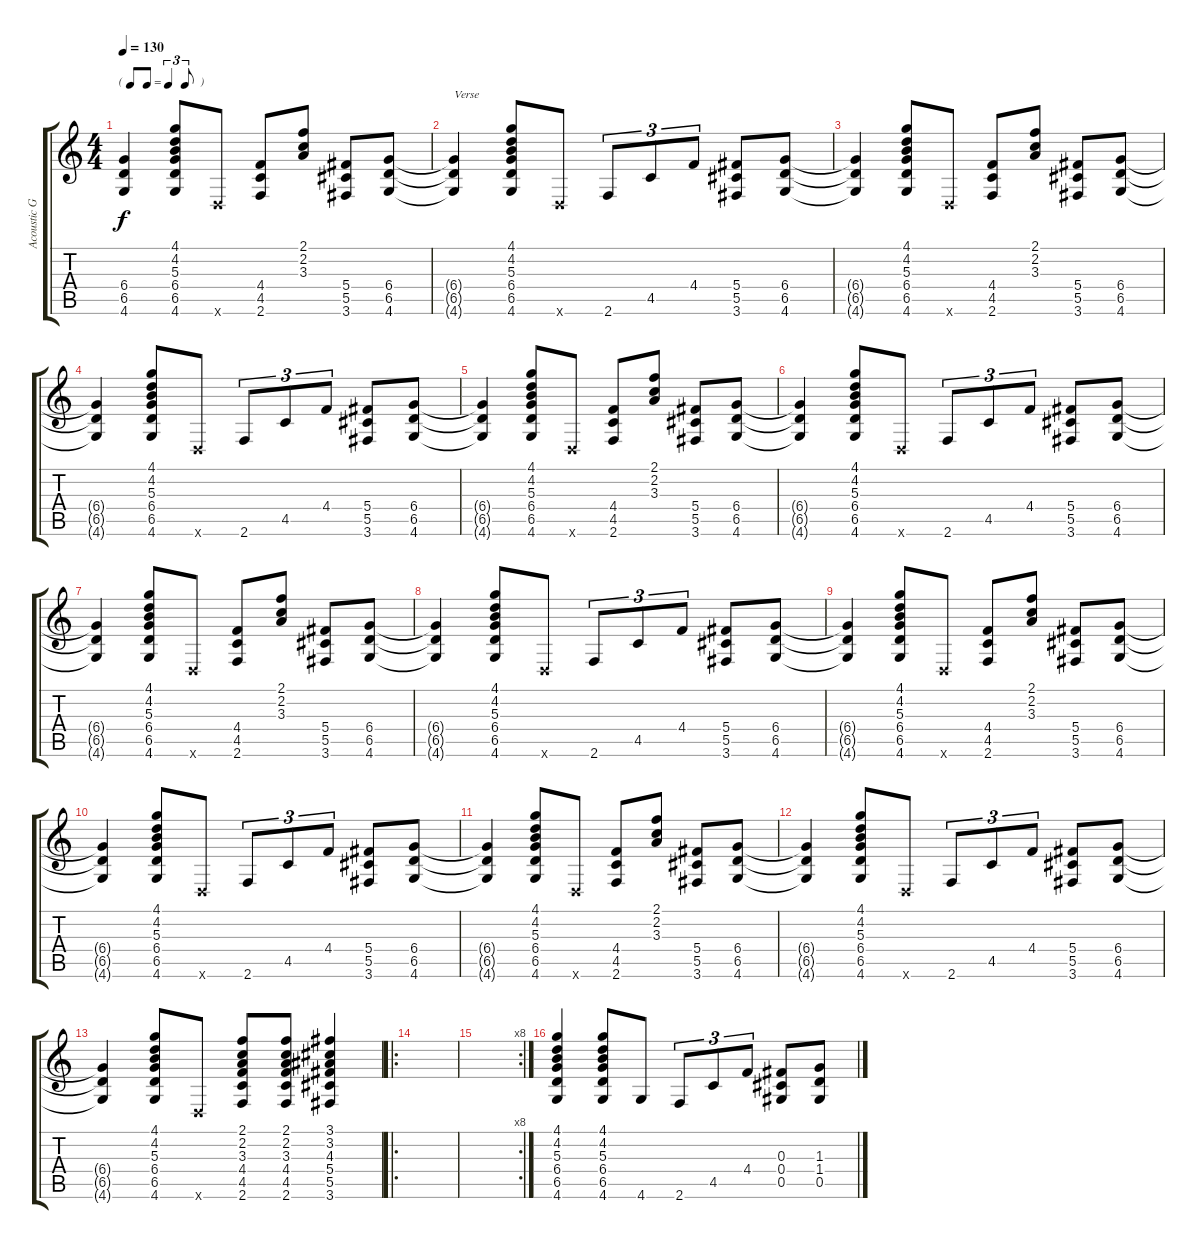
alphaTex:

\track ("Acoustic Guitar" "Acoustic G") {instrument acousticguitarsteel}
\staff {score tabs}
\tuning (Eb4 Bb3 Gb3 Db3 Ab2 Eb2) {hide}
\ts (4 4)
\tf triplet8th
\tempo 130
\clef g2
\ks c
(6.4{t} 6.5{t} 4.6{t}).4{dy f} (4.1 4.2 5.3 6.4 6.5 4.6).8 -1.6{x}.8 (4.4 4.5 2.6).8 (2.1 2.2 3.3).8 (5.4 5.5 3.6).8 (6.4 6.5 4.6).8 |
(6.4{t} 6.5{t} 4.6{t}).4{txt "Verse"} (4.1 4.2 5.3 6.4 6.5 4.6).8 -1.6{x}.8 2.6.8{tu (3 2)} 4.5.8{tu (3 2)} 4.4.8{tu (3 2)} (5.4 5.5 3.6).8 (6.4 6.5 4.6).8 |
(6.4{t} 6.5{t} 4.6{t}).4 (4.1 4.2 5.3 6.4 6.5 4.6).8 -1.6{x}.8 (4.4 4.5 2.6).8 (2.1 2.2 3.3).8 (5.4 5.5 3.6).8 (6.4 6.5 4.6).8 |
(6.4{t} 6.5{t} 4.6{t}).4 (4.1 4.2 5.3 6.4 6.5 4.6).8 -1.6{x}.8 2.6.8{tu (3 2)} 4.5.8{tu (3 2)} 4.4.8{tu (3 2)} (5.4 5.5 3.6).8 (6.4 6.5 4.6).8 |
(6.4{t} 6.5{t} 4.6{t}).4 (4.1 4.2 5.3 6.4 6.5 4.6).8 -1.6{x}.8 (4.4 4.5 2.6).8 (2.1 2.2 3.3).8 (5.4 5.5 3.6).8 (6.4 6.5 4.6).8 |
(6.4{t} 6.5{t} 4.6{t}).4 (4.1 4.2 5.3 6.4 6.5 4.6).8 -1.6{x}.8 2.6.8{tu (3 2)} 4.5.8{tu (3 2)} 4.4.8{tu (3 2)} (5.4 5.5 3.6).8 (6.4 6.5 4.6).8 |
(6.4{t} 6.5{t} 4.6{t}).4 (4.1 4.2 5.3 6.4 6.5 4.6).8 -1.6{x}.8 (4.4 4.5 2.6).8 (2.1 2.2 3.3).8 (5.4 5.5 3.6).8 (6.4 6.5 4.6).8 |
(6.4{t} 6.5{t} 4.6{t}).4 (4.1 4.2 5.3 6.4 6.5 4.6).8 -1.6{x}.8 2.6.8{tu (3 2)} 4.5.8{tu (3 2)} 4.4.8{tu (3 2)} (5.4 5.5 3.6).8 (6.4 6.5 4.6).8 |
(6.4{t} 6.5{t} 4.6{t}).4 (4.1 4.2 5.3 6.4 6.5 4.6).8 -1.6{x}.8 (4.4 4.5 2.6).8 (2.1 2.2 3.3).8 (5.4 5.5 3.6).8 (6.4 6.5 4.6).8 |
(6.4{t} 6.5{t} 4.6{t}).4 (4.1 4.2 5.3 6.4 6.5 4.6).8 -1.6{x}.8 2.6.8{tu (3 2)} 4.5.8{tu (3 2)} 4.4.8{tu (3 2)} (5.4 5.5 3.6).8 (6.4 6.5 4.6).8 |
(6.4{t} 6.5{t} 4.6{t}).4 (4.1 4.2 5.3 6.4 6.5 4.6).8 -1.6{x}.8 (4.4 4.5 2.6).8 (2.1 2.2 3.3).8 (5.4 5.5 3.6).8 (6.4 6.5 4.6).8 |
(6.4{t} 6.5{t} 4.6{t}).4 (4.1 4.2 5.3 6.4 6.5 4.6).8 -1.6{x}.8 2.6.8{tu (3 2)} 4.5.8{tu (3 2)} 4.4.8{tu (3 2)} (5.4 5.5 3.6).8 (6.4 6.5 4.6).8 |
(6.4{t} 6.5{t} 4.6{t}).4 (4.1 4.2 5.3 6.4 6.5 4.6).8 -1.6{x}.8 (2.1 2.2 3.3 4.4 4.5 2.6).8 (2.1 2.2 3.3 4.4 4.5 2.6).8 (3.1 3.2 4.3 5.4 5.5 3.6).4 |
\ro
|
\rc 8
|
(4.1 4.2 5.3 6.4 6.5 4.6).4 (4.1 4.2 5.3 6.4 6.5 4.6).8 4.6.8 2.6.8{tu (3 2)} 4.5.8{tu (3 2)} 4.4.8{tu (3 2)} (0.3 0.4 0.5).8 (1.3 1.4 0.5).8
